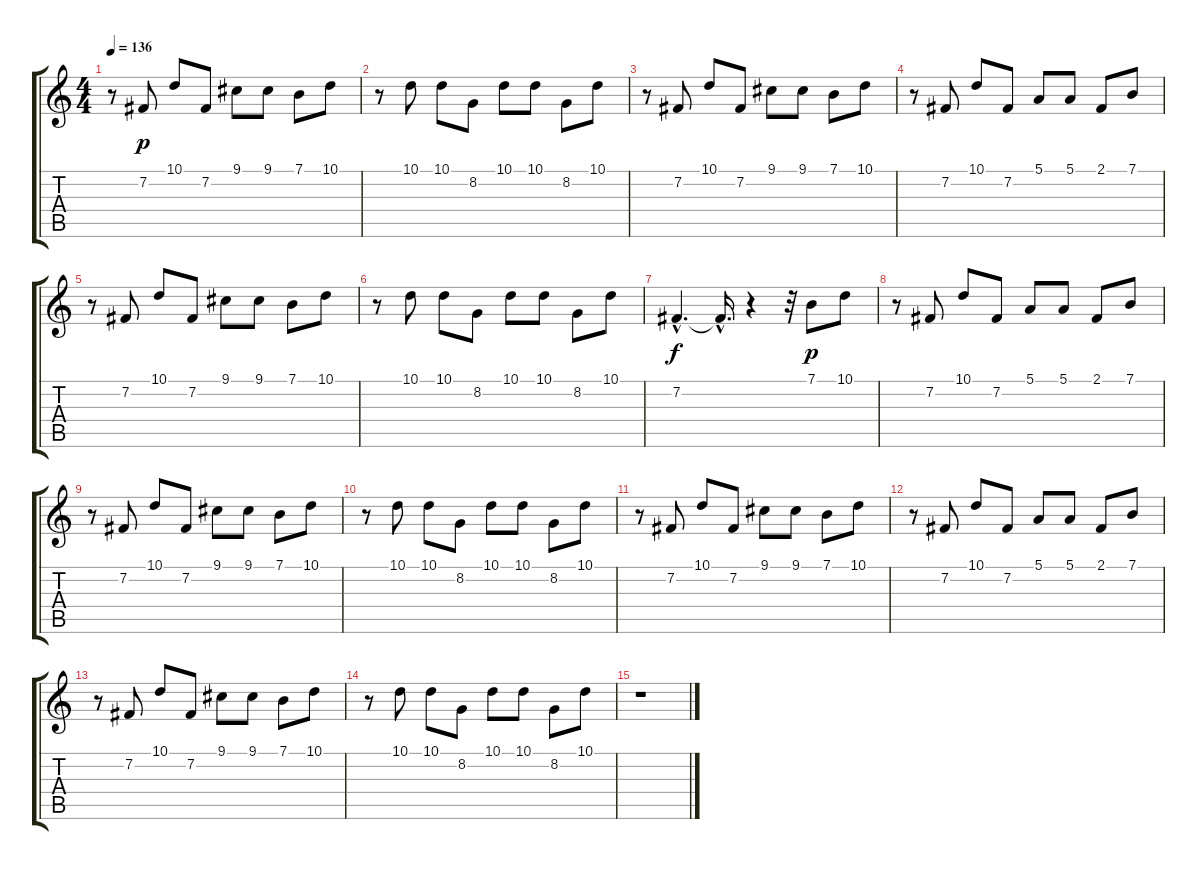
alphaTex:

\track "" {instrument pad1newage}
\staff {score tabs}
\tuning (E4 B3 G3 D3 A2 E2) {hide}
\ts (4 4)
\tempo 136
\clef g2
\ks c
r.8{dy p} 7.2.8 10.1.8 7.2.8 9.1.8 9.1.8 7.1.8 10.1.8 |
r.8 10.1.8 10.1.8 8.2.8 10.1.8 10.1.8 8.2.8 10.1.8 |
r.8 7.2.8 10.1.8 7.2.8 9.1.8 9.1.8 7.1.8 10.1.8 |
r.8 7.2.8 10.1.8 7.2.8 5.1.8 5.1.8 2.1.8 7.1.8 |
r.8 7.2.8 10.1.8 7.2.8 9.1.8 9.1.8 7.1.8 10.1.8 |
r.8 10.1.8 10.1.8 8.2.8 10.1.8 10.1.8 8.2.8 10.1.8 |
7.2{hac}.4{d dy f} 7.2{hac t}.16{d} r.4 r.32 7.1.8{dy p} 10.1.8 |
r.8 7.2.8 10.1.8 7.2.8 5.1.8 5.1.8 2.1.8 7.1.8 |
r.8 7.2.8 10.1.8 7.2.8 9.1.8 9.1.8 7.1.8 10.1.8 |
r.8 10.1.8 10.1.8 8.2.8 10.1.8 10.1.8 8.2.8 10.1.8 |
r.8 7.2.8 10.1.8 7.2.8 9.1.8 9.1.8 7.1.8 10.1.8 |
r.8 7.2.8 10.1.8 7.2.8 5.1.8 5.1.8 2.1.8 7.1.8 |
r.8 7.2.8 10.1.8 7.2.8 9.1.8 9.1.8 7.1.8 10.1.8 |
r.8 10.1.8 10.1.8 8.2.8 10.1.8 10.1.8 8.2.8 10.1.8 |
r.1
